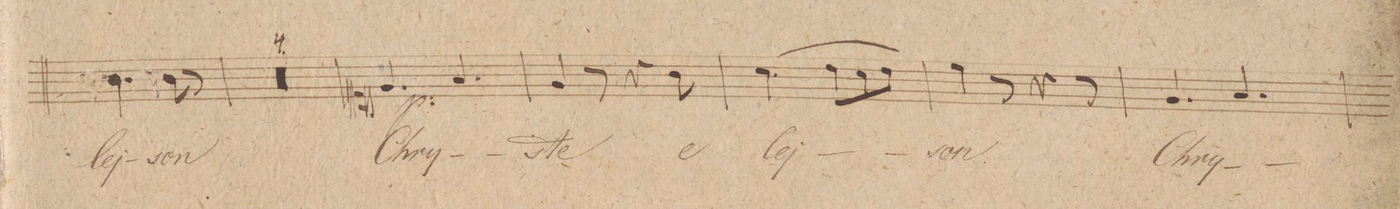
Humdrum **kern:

**kern	**text	**dynam
*I"Canto	*	*
*clefG2	*	*
*k[]	*	*
*M6/8	*	*
4.b\	-lei-	.
8b\	-son	.
4r	.	.
=47	=47	=47
0.r	.	.
=48	=48	=48
=49	=49	=49
=50	=50	=50
=51	=51	=51
*clefC1	*	*
4.e/	Chry-	p
4.f/	.	.
=52	=52	=52
4e/	-ste	.
8r	.	.
4r	.	.
8g\	e-	.
=53	=53	=53
(4.a\	-lej-	.
8b\L	.	.
8a\	.	.
8b\J	.	.
=54	=54	=54
4cc\)	-son	.
8r	.	.
4r	.	.
8r	.	.
=55	=55	=55
4.e/	Chry-	.
4.f/	.	.
=56	=56	=56
*-	*-	*-
